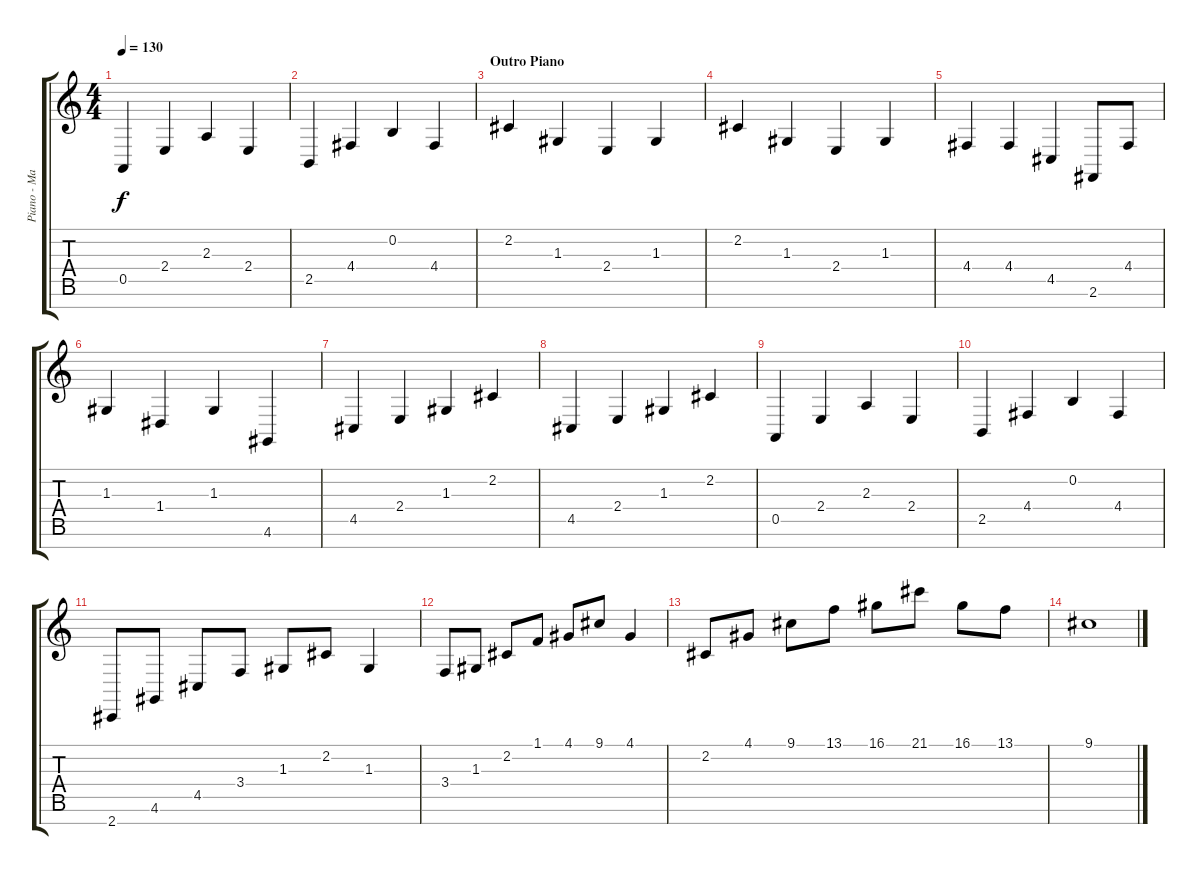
\track ("Piano - Main gauche" "Piano - Ma") {instrument acousticgrandpiano}
\staff {score tabs}
\tuning (E4 B3 G3 D3 A2 E2 B1) {hide}
\ts (4 4)
\tempo 130
\clef g2
\ks c
0.5.4{dy f} 2.4.4 2.3.4 2.4.4 |
2.5.4 4.4.4 0.2.4 4.4.4 |
\section ("" "Outro Piano")
2.2.4 1.3.4 2.4.4 1.3.4 |
2.2.4 1.3.4 2.4.4 1.3.4 |
4.4.4 4.4.4 4.5.4 2.6.8 4.4.8 |
1.3.4 1.4.4 1.3.4 4.6.4 |
4.5.4 2.4.4 1.3.4 2.2.4 |
4.5.4 2.4.4 1.3.4 2.2.4 |
0.5.4 2.4.4 2.3.4 2.4.4 |
2.5.4 4.4.4 0.2.4 4.4.4 |
2.7.8 4.6.8 4.5.8 3.4.8 1.3.8 2.2.8 1.3.4 |
3.4.8 1.3.8 2.2.8 1.1.8 4.1.8 9.1.8 4.1.4 |
2.2.8 4.1.8 9.1.8 13.1.8 16.1.8 21.1.8 16.1.8 13.1.8 |
9.1.1
